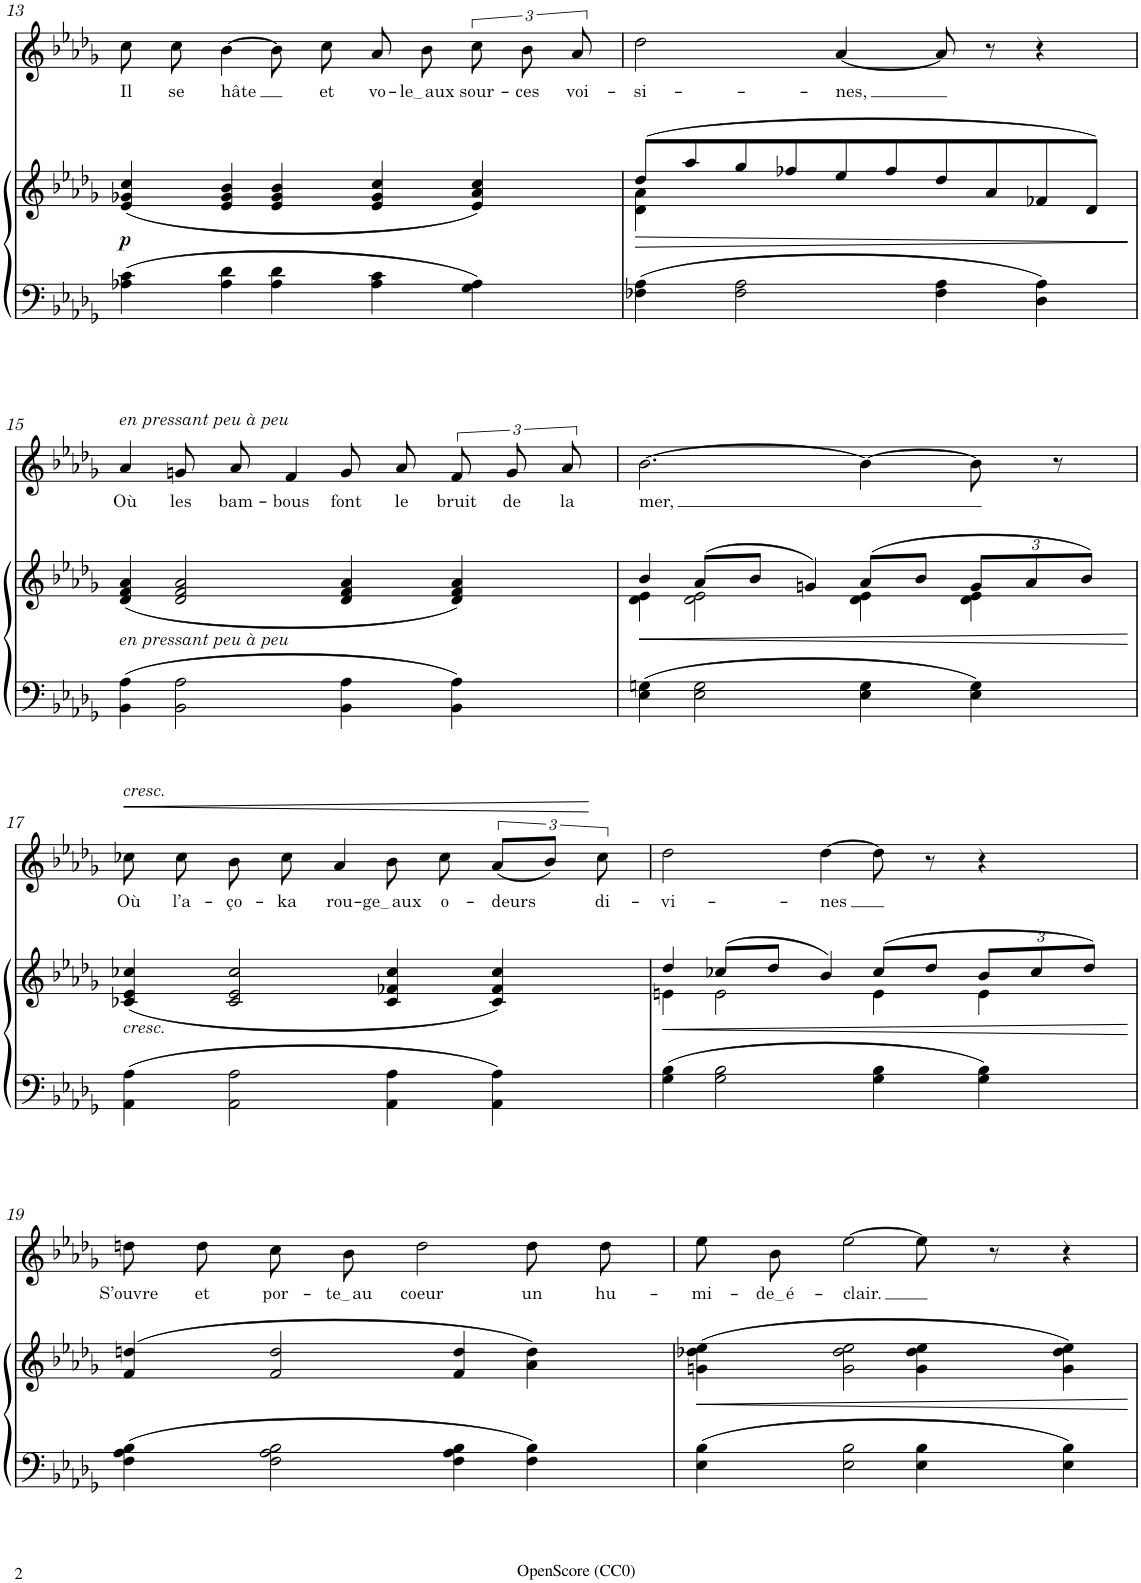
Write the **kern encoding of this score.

**kern	**kern	**dynam	**kern	**text	**dynam
*part2	*part2	*part2	*part1	*part1	*part1
*staff3	*staff2	*staff2/3	*staff1	*staff1	*staff1
*I"Piano	*	*	*I"Chant Voice	*	*
*I'Pno	*	*	*	*	*
!!LO:PB:g=z
*clefF4	*clefG2	*	*clefG2	*	*
*k[b-e-a-d-g-]	*k[b-e-a-d-g-]	*	*k[b-e-a-d-g-]	*	*
*M5/4	*M5/4	*	*M5/4	*	*
=13	=13	=13	=13	=13	=13
!	!	!LO:DY:b	!	!LO:LY:b	!
4A-X\ 4c\	(4e-/ 4g-X/ 4cc/	p	8cc\	Il	.
!	!	!	!	!LO:LY:b	!
.	.	.	8cc\	se	.
!	!	!	!	!LO:LY:b	!
4A-\ 4d-\	4e-/ 4g-/ 4b-/	.	[4b-\	hâte	.
4A-\ 4d-\	4e-/ 4g-/ 4b-/	.	8b-\]	.	.
!	!	!	!	!LO:LY:b	!
.	.	.	8cc\	et	.
!	!	!	!	!LO:LY:b	!
4A-\ 4c\	4e-/ 4g-/ 4cc/	.	8a-/	vo-	.
!	!	!	!	!LO:LY:b	!
.	.	.	8b-\	le aux	.
!	!	!	!	!LO:LY:b	!
4G-\ 4A-\	4e-/ 4a-/ 4cc/)	.	12cc\	sour-	.
!	!	!	!	!LO:LY:b	!
.	.	.	12b-\	ces	.
!	!	!	!	!LO:LY:b	!
.	.	.	12a-/	voi-	.
=14	=14	=14	=14	=14	=14
!	!	!LO:HP:b	!	!LO:LY:b	!
*	*^	*	*	*	*
4F-X\ 4A-\	(>8dd-/L	4d-\ 4a-\	>	2dd-\	-si-	.
.	8aa-/	.	.	.	.	.
2F-\ 2A-\	8gg-/	1ryy	.	.	.	.
.	8ff-X/	.	.	.	.	.
!	!	!	!	!	!LO:LY:b	!
.	8ee-/	.	.	[4a-/	-nes,	.
.	8ff-/	.	.	.	.	.
4F-\ 4A-\	8dd-/	.	.	8a-/]	.	.
.	8a-/	.	.	8r	.	.
4D-\ 4A-\	8f-X/	.	.	4r	.	.
.	8d-/J)	.	.	.	.	.
*	*v	*v	*	*	*	*
.	.	]	.	.	.
!!LO:LB:g=z
=15	=15	=15	=15	=15	=15
!	!	!	!LO:TX:a:i:t=en pressant peu à peu	!	!
!LO:TX:a:i:t=en pressant peu à peu	!	!	!	!	!
!	!	!	!	!LO:LY:b	!
4BB-\ 4A-\	(4d-/ 4f/ 4a-/	.	4a-/	Où	.
!	!	!	!	!LO:LY:b	!
2BB-\ 2A-\	2d-/ 2f/ 2a-/	.	8gn/	les	.
!	!	!	!	!LO:LY:b	!
.	.	.	8a-/	bam-	.
!	!	!	!	!LO:LY:b	!
.	.	.	4f/	-bous	.
!	!	!	!	!LO:LY:b	!
4BB-\ 4A-\	4d-/ 4f/ 4a-/	.	8g/	font	.
!	!	!	!	!LO:LY:b	!
.	.	.	8a-/	le	.
!	!	!	!	!LO:LY:b	!
4BB-\ 4A-\	4d-/ 4f/ 4a-/)	.	12f/	bruit	.
!	!	!	!	!LO:LY:b	!
.	.	.	12g/	de	.
!	!	!	!	!LO:LY:b	!
.	.	.	12a-/	la	.
=16	=16	=16	=16	=16	=16
!	!	!LO:HP:b	!	!LO:LY:b	!
*	*^	*	*	*	*
4E-\ 4Gn\	4b-/	4d-\ 4e-\	<	[2.b-\	mer,	.
2E-\ 2G\	(8a-/L	2d-\ 2e-\	.	.	.	.
.	8b-/J	.	.	.	.	.
.	4gn/)	.	.	.	.	.
4E-\ 4G\	(8a-/L	4d-\ 4e-\	.	4b-\_	.	.
.	8b-/J	.	.	.	.	.
*	*Xbrackettup	*	*	*	*	*
4E-\ 4G\	12g/L	4d-\ 4e-\	.	8b-\]	.	.
.	12a-/	.	.	.	.	.
.	.	.	.	8r	.	.
.	12b-/J)	.	.	.	.	.
*	*v	*v	*	*	*	*
.	.	[	.	.	.
!!LO:LB:g=z
=17	=17	=17	=17	=17	=17
!	!	!	!LO:TX:a:i:t=cresc.	!	!
!	!LO:TX:b:i:t=cresc.	!	!	!	!
!	!	!	!	!LO:LY:b	!LO:HP:b
4AA-\ 4A-\	(4c-X/ 4e-/ 4cc-X/	.	8cc-X\	Où	<
!	!	!	!	!LO:LY:b	!
.	.	.	8cc-\	l’a-	.
!	!	!	!	!LO:LY:b	!
2AA-\ 2A-\	2c-/ 2e-/ 2cc-/	.	8b-\	-ço-	.
!	!	!	!	!LO:LY:b	!
.	.	.	8cc-\	-ka	.
!	!	!	!	!LO:LY:b	!
.	.	.	4a-/	rou-	.
!	!	!	!	!LO:LY:b	!
4AA-\ 4A-\	4c-/ 4f-X/ 4cc-/	.	8b-\	ge aux	.
!	!	!	!	!LO:LY:b	!
.	.	.	8cc-\	o-	.
!	!	!	!	!LO:LY:b	!
4AA-\ 4A-\	4c-/ 4f-/ 4cc-/)	.	(12a-/L	-deurs	.
.	.	.	12b-/J)	.	.
!	!	!	!	!LO:LY:b	!
.	.	.	12cc-\	di-	[
=18	=18	=18	=18	=18	=18
!	!	!LO:HP:b	!	!LO:LY:b	!
*	*^	*	*	*	*
4G-\ 4B-\	4dd-/	4en\	<	2dd-\	-vi-	.
2G-\ 2B-\	(8cc-X/L	2e\	.	.	.	.
.	8dd-/J	.	.	.	.	.
!	!	!	!	!	!LO:LY:b	!
.	4b-/)	.	.	[4dd-\	-nes	.
4G-\ 4B-\	(8cc-/L	4e\	.	8dd-\]	.	.
.	8dd-/J	.	.	8r	.	.
4G-\ 4B-\	12b-/L	4e\	.	4r	.	.
.	12cc-/	.	.	.	.	.
.	12dd-/J)	.	.	.	.	.
*	*v	*v	*	*	*	*
.	.	[	.	.	.
!!LO:LB:g=z
=19	=19	=19	=19	=19	=19
!	!	!	!	!LO:LY:b	!
4F\ 4A-\ 4B-\	(4f/ 4ddn/	.	8ddn\	S’ouvre	.
!	!	!	!	!LO:LY:b	!
.	.	.	8dd\	et	.
!	!	!	!	!LO:LY:b	!
2F\ 2A-\ 2B-\	2f/ 2dd/	.	8cc\	por-	.
!	!	!	!	!LO:LY:b	!
.	.	.	8b-\	te au	.
!	!	!	!	!LO:LY:b	!
.	.	.	2dd\	coeur	.
4F\ 4A-\ 4B-\	4f/ 4dd/	.	.	.	.
!	!	!	!	!LO:LY:b	!
4F\ 4B-\	4a-\ 4dd\)	.	8dd\	un	.
!	!	!	!	!LO:LY:b	!
.	.	.	8dd\	hu-	.
=20	=20	=20	=20	=20	=20
!	!	!LO:HP:b	!	!LO:LY:b	!
4E-\ 4B-\	(4gn\ 4dd-X\ 4ee-\	<	8ee-\	-mi-	.
!	!	!	!	!LO:LY:b	!
.	.	.	8b-\	de é	.
!	!	!	!	!LO:LY:b	!
2E-\ 2B-\	2g\ 2dd-\ 2ee-\	.	[2ee-\	-clair.	.
4E-\ 4B-\	4g\ 4dd-\ 4ee-\	.	8ee-\]	.	.
.	.	.	8r	.	.
4E-\ 4B-\	4g\ 4dd-\ 4ee-\)	.	4r	.	.
.	.	[	.	.	.
=	=	=	=	=	=
*-	*-	*-	*-	*-	*-
